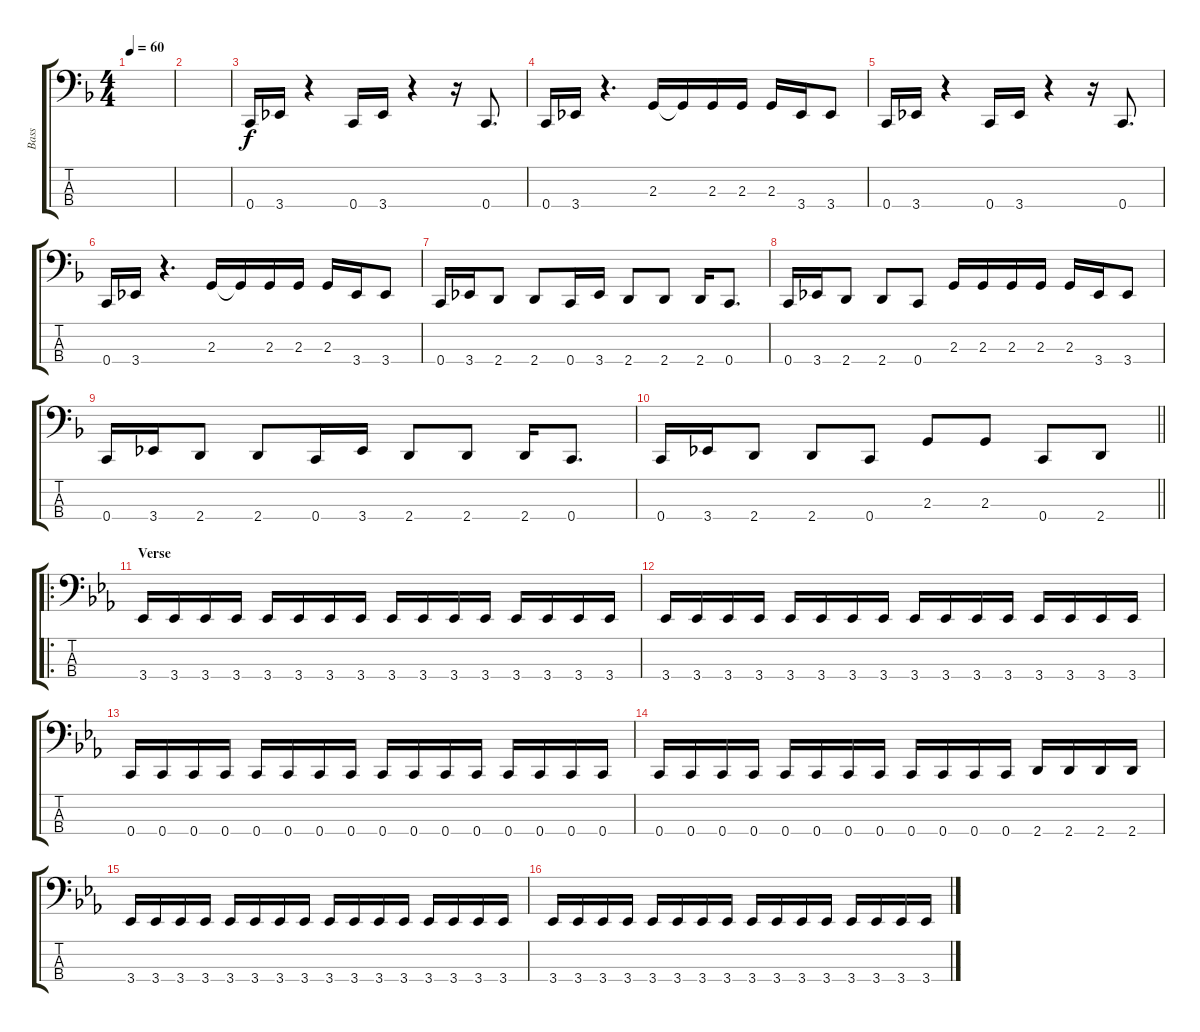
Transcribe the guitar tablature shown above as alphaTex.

\track ("Bass" "Bass") {instrument electricbasspick}
\staff {score tabs}
\tuning (Eb2 Bb1 F1 C1) {hide}
\ts (4 4)
\tempo 60
\clef f4
\ks dminor
|
|
0.4.16 3.4.16 r.4 0.4.16 3.4.16 r.4 r.16 0.4.8{d} |
0.4.16 3.4.16 r.4{d} 2.3.16 2.3{t}.16 2.3.16 2.3.16 2.3.16 3.4.16 3.4.8 |
0.4.16 3.4.16 r.4 0.4.16 3.4.16 r.4 r.16 0.4.8{d} |
0.4.16 3.4.16 r.4{d} 2.3.16 2.3{t}.16 2.3.16 2.3.16 2.3.16 3.4.16 3.4.8 |
0.4.16 3.4.16 2.4.8 2.4.8 0.4.16 3.4.16 2.4.8 2.4.8 2.4.16 0.4.8{d} |
0.4.16 3.4.16 2.4.8 2.4.8 0.4.8 2.3.16 2.3.16 2.3.16 2.3.16 2.3.16 3.4.16 3.4.8 |
0.4.16 3.4.16 2.4.8 2.4.8 0.4.16 3.4.16 2.4.8 2.4.8 2.4.16 0.4.8{d} |
\barLineRight lightlight
0.4.16 3.4.16 2.4.8 2.4.8 0.4.8 2.3.8 2.3.8 0.4.8 2.4.8 |
\ro
\section ("" "Verse")
\ks cminor
3.4.16 3.4.16 3.4.16 3.4.16 3.4.16 3.4.16 3.4.16 3.4.16 3.4.16 3.4.16 3.4.16 3.4.16 3.4.16 3.4.16 3.4.16 3.4.16 |
3.4.16 3.4.16 3.4.16 3.4.16 3.4.16 3.4.16 3.4.16 3.4.16 3.4.16 3.4.16 3.4.16 3.4.16 3.4.16 3.4.16 3.4.16 3.4.16 |
0.4.16 0.4.16 0.4.16 0.4.16 0.4.16 0.4.16 0.4.16 0.4.16 0.4.16 0.4.16 0.4.16 0.4.16 0.4.16 0.4.16 0.4.16 0.4.16 |
0.4.16 0.4.16 0.4.16 0.4.16 0.4.16 0.4.16 0.4.16 0.4.16 0.4.16 0.4.16 0.4.16 0.4.16 2.4.16 2.4.16 2.4.16 2.4.16 |
3.4.16 3.4.16 3.4.16 3.4.16 3.4.16 3.4.16 3.4.16 3.4.16 3.4.16 3.4.16 3.4.16 3.4.16 3.4.16 3.4.16 3.4.16 3.4.16 |
3.4.16 3.4.16 3.4.16 3.4.16 3.4.16 3.4.16 3.4.16 3.4.16 3.4.16 3.4.16 3.4.16 3.4.16 3.4.16 3.4.16 3.4.16 3.4.16
